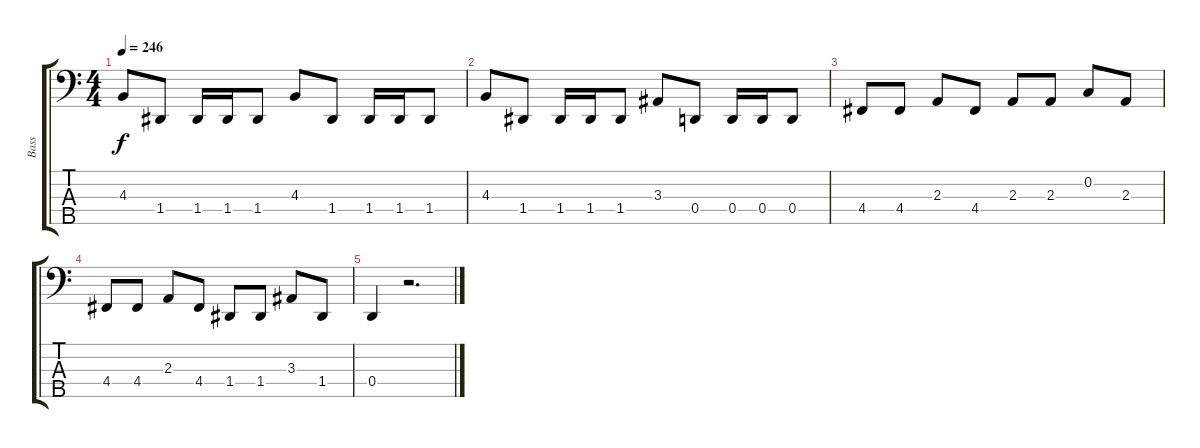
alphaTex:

\track ("Bass" "Bass") {instrument electricbassfinger}
\staff {score tabs}
\tuning (F2 C2 G1 D1 A0) {hide}
\ts (4 4)
\tempo 246
\clef f4
\ks c
4.3.8{dy f} 1.4.8 1.4.16 1.4.16 1.4.8 4.3.8 1.4.8 1.4.16 1.4.16 1.4.8 |
4.3.8 1.4.8 1.4.16 1.4.16 1.4.8 3.3.8 0.4.8 0.4.16 0.4.16 0.4.8 |
4.4.8 4.4.8 2.3.8 4.4.8 2.3.8 2.3.8 0.2.8 2.3.8 |
4.4.8 4.4.8 2.3.8 4.4.8 1.4.8 1.4.8 3.3.8 1.4.8 |
0.4.4 r.2{d}
